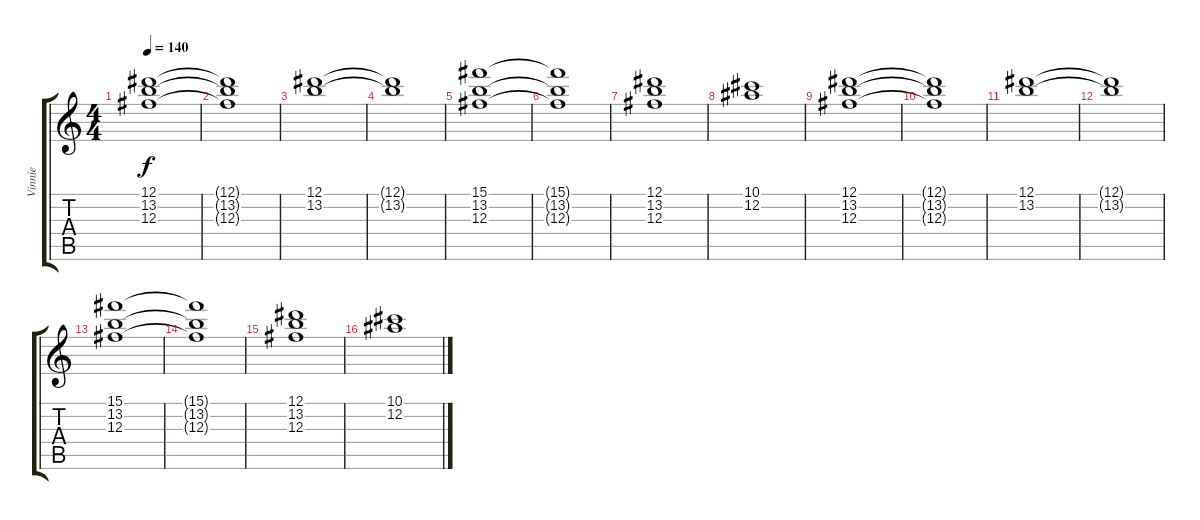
\track ("Vinnie" "Vinnie") {instrument overdrivenguitar}
\staff {score tabs}
\tuning (Eb4 Bb3 Gb3 Db3 Ab2 Eb2) {hide}
\ts (4 4)
\tempo 140
\clef g2
\ks c
(12.1 13.2 12.3).1{dy f} |
(12.1{t} 13.2{t} 12.3{t}).1 |
(12.1 13.2).1 |
(12.1{t} 13.2{t}).1 |
(15.1 13.2 12.3).1 |
(15.1{t} 13.2{t} 12.3{t}).1 |
(12.1 13.2 12.3).1 |
(10.1 12.2).1 |
(12.1 13.2 12.3).1 |
(12.1{t} 13.2{t} 12.3{t}).1 |
(12.1 13.2).1 |
(12.1{t} 13.2{t}).1 |
(15.1 13.2 12.3).1 |
(15.1{t} 13.2{t} 12.3{t}).1 |
(12.1 13.2 12.3).1 |
(10.1 12.2).1
